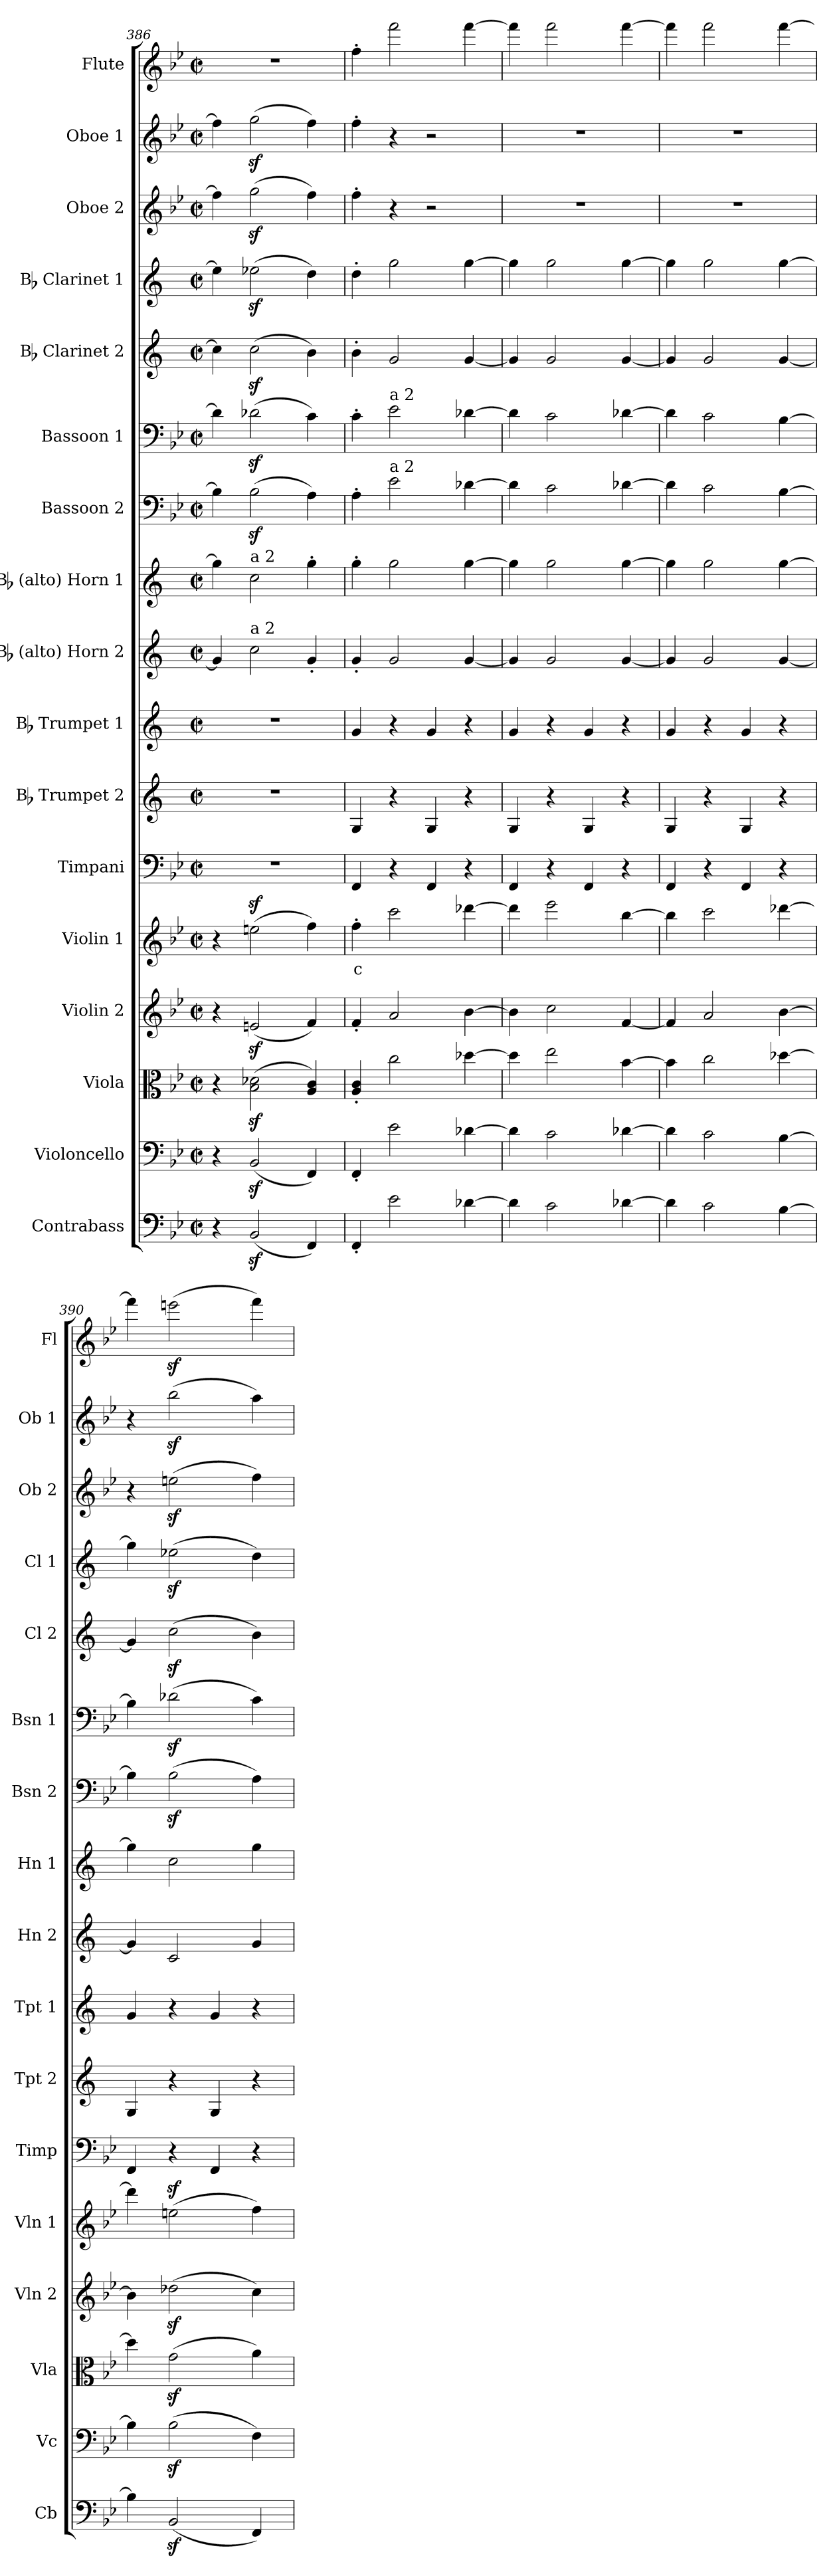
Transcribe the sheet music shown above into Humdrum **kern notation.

**kern	**kern	**kern	**kern	**kern	**text	**kern	**kern	**kern	**kern	**kern	**kern	**kern	**kern	**kern	**kern	**kern	**kern
*part17	*part16	*part15	*part14	*part13	*part13	*part12	*part11	*part10	*part9	*part8	*part7	*part6	*part5	*part4	*part3	*part2	*part1
*staff17	*staff16	*staff15	*staff14	*staff13	*staff13	*staff12	*staff11	*staff10	*staff9	*staff8	*staff7	*staff6	*staff5	*staff4	*staff3	*staff2	*staff1
*I"Contrabass	*I"Violoncello	*I"Viola	*I"Violin 2	*I"Violin 1	*	*I"Timpani	*I"Bb Trumpet 2	*I"Bb Trumpet 1	*I"Bb (alto) Horn 2	*I"Bb (alto) Horn 1	*I"Bassoon 2	*I"Bassoon 1	*I"Bb Clarinet 2	*I"Bb Clarinet 1	*I"Oboe 2	*I"Oboe 1	*I"Flute
*I'Cb	*I'Vc	*I'Vla	*I'Vln 2	*I'Vln 1	*	*I'Timp	*I'Tpt 2	*I'Tpt 1	*I'Hn 2	*I'Hn 1	*I'Bsn 2	*I'Bsn 1	*I'Cl 2	*I'Cl 1	*I'Ob 2	*I'Ob 1	*I'Fl
*clefF4	*clefF4	*clefC3	*clefG2	*clefG2	*	*clefF4	*clefG2	*clefG2	*clefG2	*clefG2	*clefF4	*clefF4	*clefG2	*clefG2	*clefG2	*clefG2	*clefG2
*ITrd7c12	*	*	*	*	*	*	*ITrd1c2	*ITrd1c2	*ITrd1c2	*ITrd1c2	*	*	*ITrd1c2	*ITrd1c2	*	*	*
*k[b-e-]	*k[b-e-]	*k[b-e-]	*k[b-e-]	*k[b-e-]	*	*k[b-e-]	*k[b-e-]	*k[b-e-]	*k[b-e-]	*k[b-e-]	*k[b-e-]	*k[b-e-]	*k[b-e-]	*k[b-e-]	*k[b-e-]	*k[b-e-]	*k[b-e-]
*M2/2	*M2/2	*M2/2	*M2/2	*M2/2	*	*M2/2	*M2/2	*M2/2	*M2/2	*M2/2	*M2/2	*M2/2	*M2/2	*M2/2	*M2/2	*M2/2	*M2/2
*met(c|)	*met(c|)	*met(c|)	*met(c|)	*met(c|)	*	*met(c|)	*met(c|)	*met(c|)	*met(c|)	*met(c|)	*met(c|)	*met(c|)	*met(c|)	*met(c|)	*met(c|)	*met(c|)	*met(c|)
=386	=386	=386	=386	=386	=386	=386	=386	=386	=386	=386	=386	=386	=386	=386	=386	=386	=386
4r	4r	4r	4r	4r	.	1r	1r	1r	4f/]	4ff\]	4B-\]	4d-\]	4b-\]	4dd-\]	4ff\]	4ff\]	1r
!	!	!	!	!	!	!	!	!	!	!LO:TX:a:t=a 2	!	!	!	!	!	!	!
!	!	!	!	!	!	!	!	!	!LO:TX:a:t=a 2	!	!	!	!	!	!	!	!
(2BBB-z</	(2BB-z</	(2B-\z< 2d-X\z<	(2enz</	(2eenz<\	.	.	.	.	2b-\	2b-\	(2B-z<\	(2d-Xz<\	(2b-z<\	(2dd-Xz<\	(2ggz<\	(2ggz<\	.
4FFF/)	4FF/)	4A/ 4c/)	4f/)	4ff\)	.	.	.	.	4f'/	4ff'\	4A\)	4c\)	4a\)	4cc\)	4ff\)	4ff\)	.
=387	=387	=387	=387	=387	=387	=387	=387	=387	=387	=387	=387	=387	=387	=387	=387	=387	=387
!	!	!	!	!	!LO:LY:b:color=#FF0000	!	!	!	!	!	!	!	!	!	!	!	!
4FFF'/	4FF'/	4A/' 4c/'	4f'/	4ff'\	c	4FF/	4F/	4f/	4f'/	4ff'\	4A'\	4c'\	4a'\	4cc'\	4ff'\	4ff'\	4ff'\
!	!	!	!	!	!	!	!	!	!	!	!	!LO:TX:a:t=a 2	!	!	!	!	!
!	!	!	!	!	!	!	!	!	!	!	!LO:TX:a:t=a 2	!	!	!	!	!	!
2E-\	2e-\	2cc\	2a/	2ccc\	.	4r	4r	4r	2f/	2ff\	2e-\	2e-\	2f/	2ff\	4r	4r	2fff\
.	.	.	.	.	.	4FF/	4F/	4f/	.	.	.	.	.	.	2r	2r	.
[4D-X\	[4d-X\	[4dd-X\	[4b-\	[4ddd-X\	.	4r	4r	4r	[4f/	[4ff\	[4d-X\	[4d-X\	[4f/	[4ff\	.	.	[4fff\
!!LO:PB:g=z
=388	=388	=388	=388	=388	=388	=388	=388	=388	=388	=388	=388	=388	=388	=388	=388	=388	=388
4D-\]	4d-\]	4dd-\]	4b-\]	4ddd-\]	.	4FF/	4F/	4f/	4f/]	4ff\]	4d-\]	4d-\]	4f/]	4ff\]	1r	1r	4fff\]
2C\	2c\	2ee-\	2cc\	2eee-\	.	4r	4r	4r	2f/	2ff\	2c\	2c\	2f/	2ff\	.	.	2fff\
.	.	.	.	.	.	4FF/	4F/	4f/	.	.	.	.	.	.	.	.	.
[4D-X\	[4d-X\	[4b-\	[4f/	[4bb-\	.	4r	4r	4r	[4f/	[4ff\	[4d-X\	[4d-X\	[4f/	[4ff\	.	.	[4fff\
=389	=389	=389	=389	=389	=389	=389	=389	=389	=389	=389	=389	=389	=389	=389	=389	=389	=389
4D-\]	4d-\]	4b-\]	4f/]	4bb-\]	.	4FF/	4F/	4f/	4f/]	4ff\]	4d-\]	4d-\]	4f/]	4ff\]	1r	1r	4fff\]
2C\	2c\	2cc\	2a/	2ccc\	.	4r	4r	4r	2f/	2ff\	2c\	2c\	2f/	2ff\	.	.	2fff\
.	.	.	.	.	.	4FF/	4F/	4f/	.	.	.	.	.	.	.	.	.
[4BB-\	[4B-\	[4dd-X\	[4b-\	[4ddd-X\	.	4r	4r	4r	[4f/	[4ff\	[4B-\	[4B-\	[4f/	[4ff\	.	.	[4fff\
=390	=390	=390	=390	=390	=390	=390	=390	=390	=390	=390	=390	=390	=390	=390	=390	=390	=390
4BB-\]	4B-\]	4dd-\]	4b-\]	4ddd-\]	.	4FF/	4F/	4f/	4f/]	4ff\]	4B-\]	4B-\]	4f/]	4ff\]	4r	4r	4fff\]
(2BBB-z</	(2B-z<\	(2gz<\	(2dd-Xz<\	(2eenz<\	.	4r	4r	4r	2B-/	2b-\	(2B-z<\	(2d-Xz<\	(2b-z<\	(2dd-Xz<\	(2eenz<\	(2bb-z<\	(2eeenz<\
.	.	.	.	.	.	4FF/	4F/	4f/	.	.	.	.	.	.	.	.	.
4FFF/)	4F\)	4a\)	4cc\)	4ff\)	.	4r	4r	4r	4f/	4ff\	4A\)	4c\)	4a\)	4cc\)	4ff\)	4aa\)	4fff\)
=	=	=	=	=	=	=	=	=	=	=	=	=	=	=	=	=	=
*-	*-	*-	*-	*-	*-	*-	*-	*-	*-	*-	*-	*-	*-	*-	*-	*-	*-
